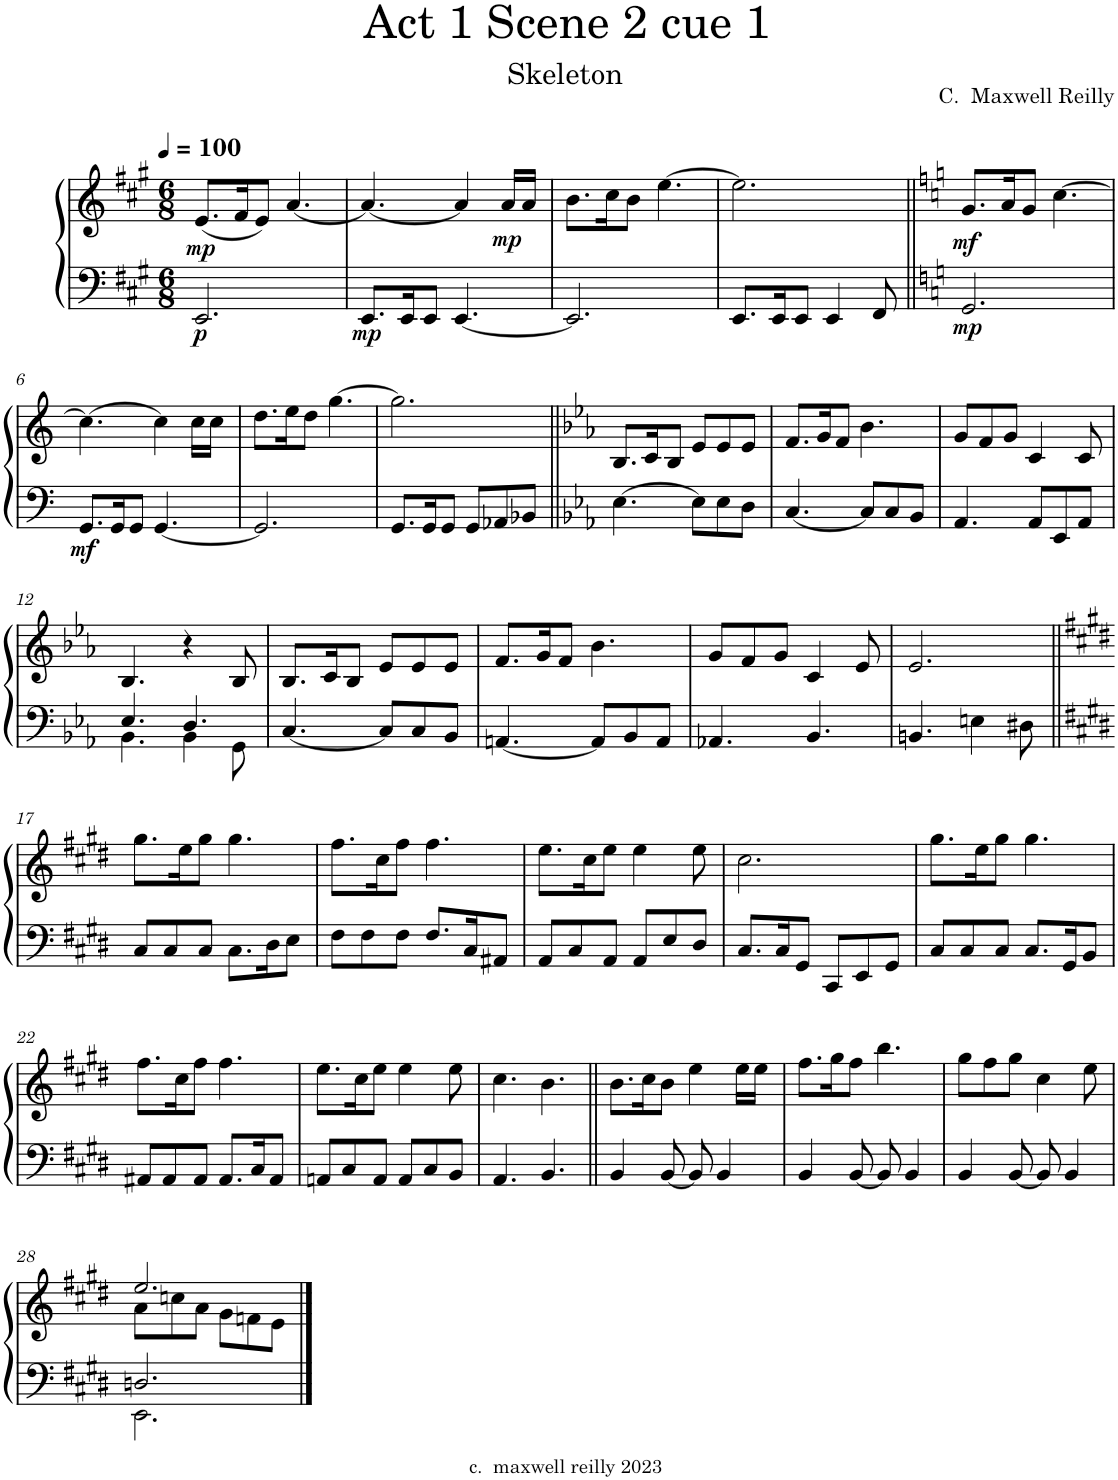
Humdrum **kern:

**kern	**kern	**dynam
*part1	*part1	*part1
*staff2	*staff1	*staff1/2
*I"Piano	*	*
*I'Pno.	*	*
*clefF4	*clefG2	*
*k[f#c#g#]	*k[f#c#g#]	*
*M6/8	*M6/8	*
*MM100	*MM100	*
=1	=1	=1
!	!	!LO:DY:b=2
!	!	!LO:DY:n=1:b
2.EE/	(8.e/L	p mp
.	16f#/K	.
.	8e/J)	.
.	[4.a/	.
=2	=2	=2
!	!	!LO:DY:b=2
8.EE/L	4.a/_	mp
16EE/K	.	.
8EE/J	.	.
[4.EE/	4a/]	.
!	!	!LO:DY:b
.	16a/LL	mp
.	16a/JJ	.
=3	=3	=3
2.EE/]	8.b\L	.
.	16cc#\K	.
.	8b\J	.
.	[4.ee\	.
=4	=4	=4
8.EE/L	2.ee\]	.
16EE/K	.	.
8EE/J	.	.
4EE/	.	.
8FF#/	.	.
=5||	=5||	=5||
*k[]	*k[]	*
!	!	!LO:DY:b=2
!	!	!LO:DY:n=1:b
2.GG/	8.g/L	mp mf
.	16a/K	.
.	8g/J	.
.	[4.cc\	.
!!LO:LB:g=z
=6	=6	=6
!	!	!LO:DY:b=2
8.GG/L	4.cc\_	mf
16GG/K	.	.
8GG/J	.	.
[4.GG/	4cc\]	.
.	16cc\LL	.
.	16cc\JJ	.
=7	=7	=7
2.GG/]	8.dd\L	.
.	16ee\K	.
.	8dd\J	.
.	[4.gg\	.
=8	=8	=8
8.GG/L	2.gg\]	.
16GG/K	.	.
8GG/J	.	.
8GG/L	.	.
8AA-X/	.	.
8BB-X/J	.	.
=9||	=9||	=9||
*k[b-e-a-]	*k[b-e-a-]	*
[4.E-\	8.B-/L	.
.	16c/K	.
.	8B-/J	.
8E-\L]	8e-/L	.
8E-\	8e-/	.
8D\J	8e-/J	.
=10	=10	=10
[4.C/	8.f/L	.
.	16g/K	.
.	8f/J	.
8C/L]	4.b-\	.
8C/	.	.
8BB-/J	.	.
=11	=11	=11
4.AA-/	8g/L	.
.	8f/	.
.	8g/J	.
8AA-/L	4c/	.
8EE-/	.	.
8AA-/J	8c/	.
!!LO:LB:g=z
=12	=12	=12
*^	*	*
4.E-/	4.BB-\	4.B-/	.
4.D/	4BB-\	4r	.
.	8GG\	8B-/	.
*v	*v	*	*
=13	=13	=13
[4.C/	8.B-/L	.
.	16c/K	.
.	8B-/J	.
8C/L]	8e-/L	.
8C/	8e-/	.
8BB-/J	8e-/J	.
=14	=14	=14
[4.AAn/	8.f/L	.
.	16g/K	.
.	8f/J	.
8AA/L]	4.b-\	.
8BB-/	.	.
8AA/J	.	.
=15	=15	=15
4.AA-X/	8g/L	.
.	8f/	.
.	8g/J	.
4.BB-/	4c/	.
.	8e-/	.
=16	=16	=16
4.BBn/	2.e-/	.
4En\	.	.
8D#X\	.	.
!!LO:LB:g=z
=17||	=17||	=17||
*k[f#c#g#d#]	*k[f#c#g#d#]	*
8C#/L	8.gg#\L	.
8C#/	.	.
.	16ee\K	.
8C#/J	8gg#\J	.
8.C#\L	4.gg#\	.
16D#\K	.	.
8E\J	.	.
=18	=18	=18
8F#\L	8.ff#\L	.
8F#\	.	.
.	16cc#\K	.
8F#\J	8ff#\J	.
8.F#/L	4.ff#\	.
16C#/K	.	.
8AA#X/J	.	.
=19	=19	=19
8AA/L	8.ee\L	.
8C#/	.	.
.	16cc#\K	.
8AA/J	8ee\J	.
8AA/L	4ee\	.
8E/	.	.
8D#/J	8ee\	.
=20	=20	=20
8.C#/L	2.cc#\	.
16C#/K	.	.
8GG#/J	.	.
8CC#/L	.	.
8EE/	.	.
8GG#/J	.	.
=21	=21	=21
8C#/L	8.gg#\L	.
8C#/	.	.
.	16ee\K	.
8C#/J	8gg#\J	.
8.C#/L	4.gg#\	.
16GG#/K	.	.
8BB/J	.	.
!!LO:LB:g=z
=22	=22	=22
8AA#X/L	8.ff#\L	.
8AA#/	.	.
.	16cc#\K	.
8AA#/J	8ff#\J	.
8.AA#/L	4.ff#\	.
16C#/K	.	.
8AA#/J	.	.
=23	=23	=23
8AAn/L	8.ee\L	.
8C#/	.	.
.	16cc#\K	.
8AA/J	8ee\J	.
8AA/L	4ee\	.
8C#/	.	.
8BB/J	8ee\	.
=24	=24	=24
4.AA/	4.cc#\	.
4.BB/	4.b\	.
=25||	=25||	=25||
4BB/	8.b\L	.
.	16cc#\K	.
[8BB/	8b\J	.
8BB/]	4ee\	.
4BB/	.	.
.	16ee\LL	.
.	16ee\JJ	.
=26	=26	=26
4BB/	8.ff#\L	.
.	16gg#\K	.
[8BB/	8ff#\J	.
8BB/]	4.bb\	.
4BB/	.	.
=27	=27	=27
4BB/	8gg#\L	.
.	8ff#\	.
[8BB/	8gg#\J	.
8BB/]	4cc#\	.
4BB/	.	.
.	8ee\	.
!!LO:LB:g=z
=28	=28	=28
*^	*^	*
2.Dn/	2.EE\	2.ee/	8a\L	.
.	.	.	8ccn\	.
.	.	.	8a\J	.
.	.	.	8g#\L	.
.	.	.	8fn\	.
.	.	.	8e\J	.
*v	*v	*	*	*
*	*v	*v	*
==	==	==
*-	*-	*-
